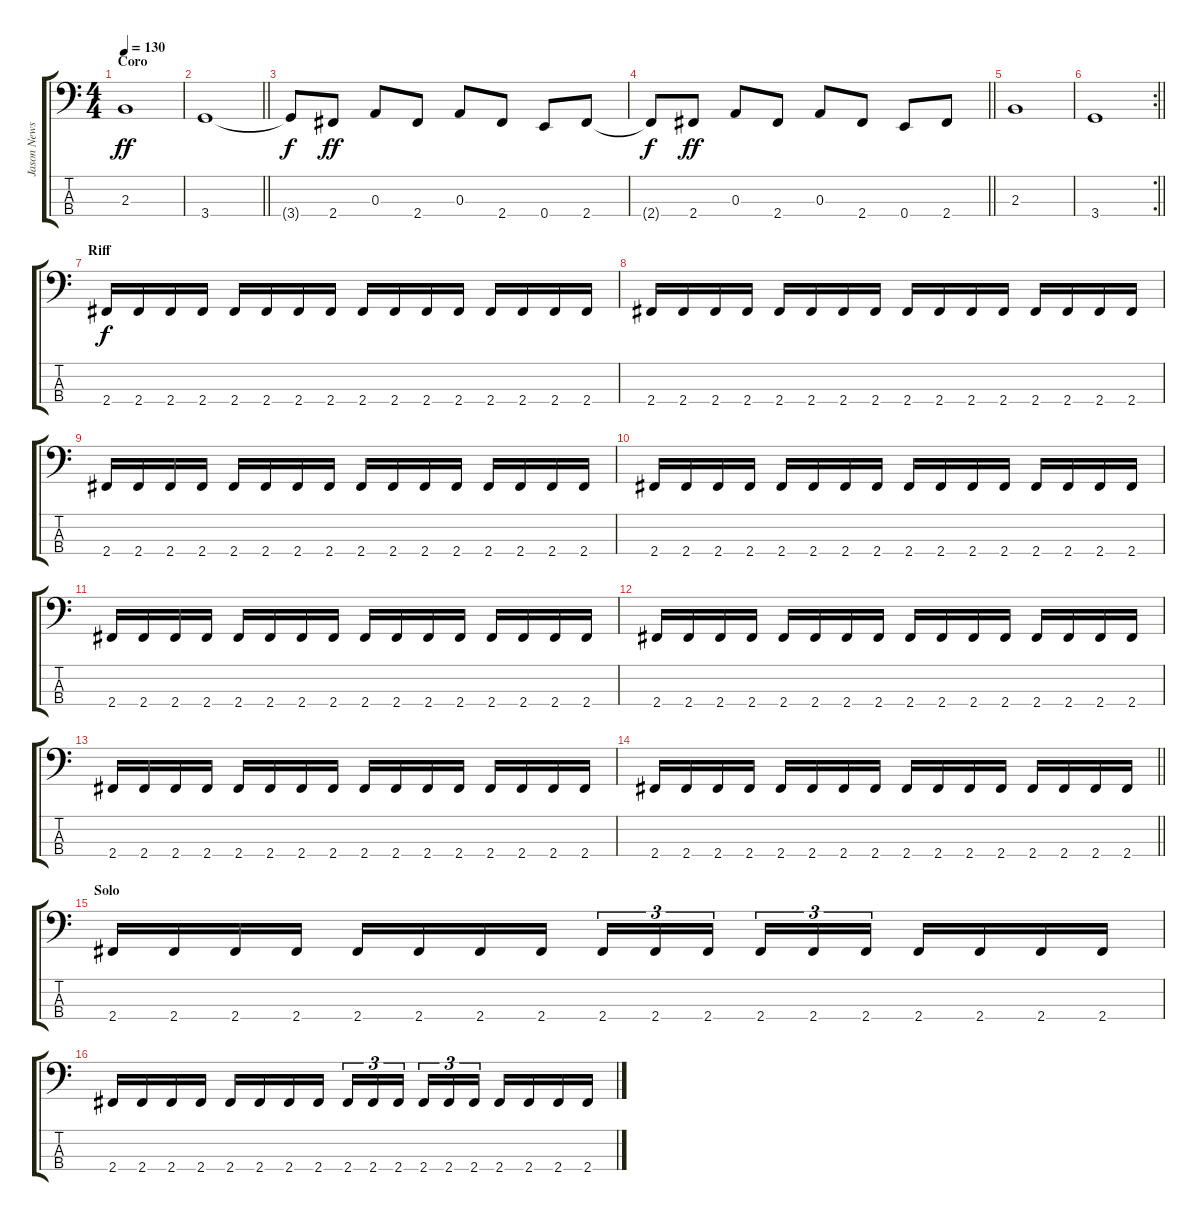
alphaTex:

\track ("Jason Newsted" "Jason News") {instrument slapbass1}
\staff {score tabs}
\tuning (G2 D2 A1 E1) {hide}
\ts (4 4)
\section ("" "Coro")
\tempo 130
\clef f4
\ks c
2.3.1{dy ff} |
\barLineRight lightlight
3.4.1 |
3.4{t}.8{dy f} 2.4.8{dy ff} 0.3.8 2.4.8 0.3.8 2.4.8 0.4.8 2.4.8 |
\barLineRight lightlight
2.4{t}.8{dy f} 2.4.8{dy ff} 0.3.8 2.4.8 0.3.8 2.4.8 0.4.8 2.4.8 |
2.3.1 |
\rc 2
\barLineRight lightlight
3.4.1 |
\section ("" "Riff")
2.4.16{dy f} 2.4.16 2.4.16 2.4.16 2.4.16 2.4.16 2.4.16 2.4.16 2.4.16 2.4.16 2.4.16 2.4.16 2.4.16 2.4.16 2.4.16 2.4.16 |
2.4.16 2.4.16 2.4.16 2.4.16 2.4.16 2.4.16 2.4.16 2.4.16 2.4.16 2.4.16 2.4.16 2.4.16 2.4.16 2.4.16 2.4.16 2.4.16 |
2.4.16 2.4.16 2.4.16 2.4.16 2.4.16 2.4.16 2.4.16 2.4.16 2.4.16 2.4.16 2.4.16 2.4.16 2.4.16 2.4.16 2.4.16 2.4.16 |
2.4.16 2.4.16 2.4.16 2.4.16 2.4.16 2.4.16 2.4.16 2.4.16 2.4.16 2.4.16 2.4.16 2.4.16 2.4.16 2.4.16 2.4.16 2.4.16 |
2.4.16 2.4.16 2.4.16 2.4.16 2.4.16 2.4.16 2.4.16 2.4.16 2.4.16 2.4.16 2.4.16 2.4.16 2.4.16 2.4.16 2.4.16 2.4.16 |
2.4.16 2.4.16 2.4.16 2.4.16 2.4.16 2.4.16 2.4.16 2.4.16 2.4.16 2.4.16 2.4.16 2.4.16 2.4.16 2.4.16 2.4.16 2.4.16 |
2.4.16 2.4.16 2.4.16 2.4.16 2.4.16 2.4.16 2.4.16 2.4.16 2.4.16 2.4.16 2.4.16 2.4.16 2.4.16 2.4.16 2.4.16 2.4.16 |
\barLineRight lightlight
2.4.16 2.4.16 2.4.16 2.4.16 2.4.16 2.4.16 2.4.16 2.4.16 2.4.16 2.4.16 2.4.16 2.4.16 2.4.16 2.4.16 2.4.16 2.4.16 |
\section ("" "Solo")
2.4.16 2.4.16 2.4.16 2.4.16 2.4.16 2.4.16 2.4.16 2.4.16 2.4.16{tu (3 2)} 2.4.16{tu (3 2)} 2.4.16{tu (3 2) beam splitsecondary} 2.4.16{tu (3 2)} 2.4.16{tu (3 2)} 2.4.16{tu (3 2)} 2.4.16 2.4.16 2.4.16 2.4.16 |
2.4.16 2.4.16 2.4.16 2.4.16 2.4.16 2.4.16 2.4.16 2.4.16 2.4.16{tu (3 2)} 2.4.16{tu (3 2)} 2.4.16{tu (3 2) beam splitsecondary} 2.4.16{tu (3 2)} 2.4.16{tu (3 2)} 2.4.16{tu (3 2)} 2.4.16 2.4.16 2.4.16 2.4.16
